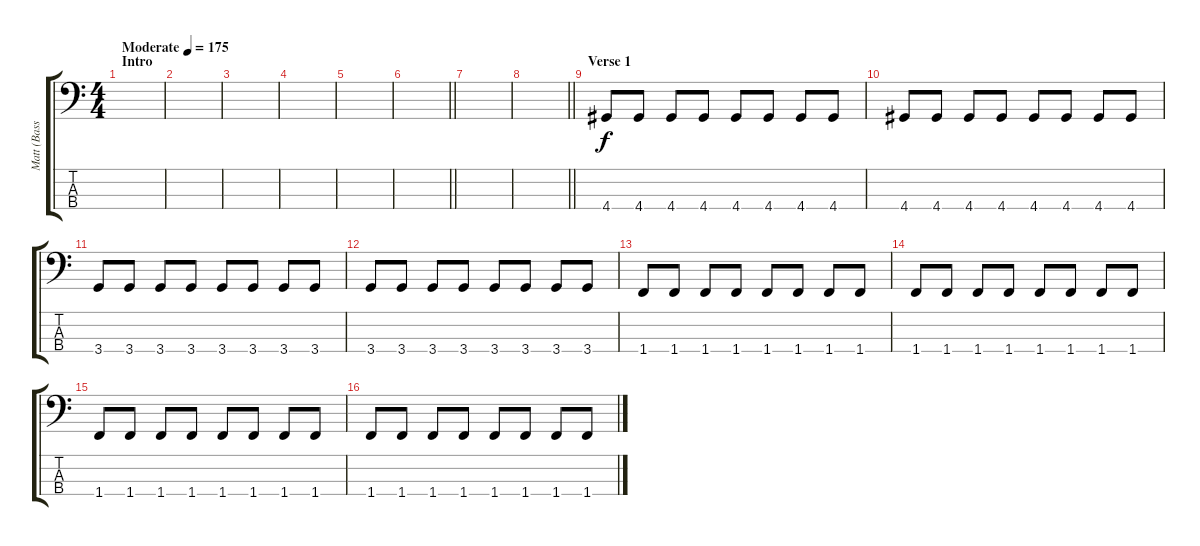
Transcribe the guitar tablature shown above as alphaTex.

\track ("Matt (Bass)" "Matt (Bass") {instrument electricbassfinger}
\staff {score tabs}
\tuning (G2 D2 A1 E1) {hide}
\ts (4 4)
\section ("" "Intro")
\tempo (175 "Moderate")
\clef f4
\ks c
|
|
|
|
|
\barLineRight lightlight
|
|
\barLineRight lightlight
|
\section ("" "Verse 1")
4.4.8 4.4.8 4.4.8 4.4.8 4.4.8 4.4.8 4.4.8 4.4.8 |
4.4.8 4.4.8 4.4.8 4.4.8 4.4.8 4.4.8 4.4.8 4.4.8 |
3.4.8 3.4.8 3.4.8 3.4.8 3.4.8 3.4.8 3.4.8 3.4.8 |
3.4.8 3.4.8 3.4.8 3.4.8 3.4.8 3.4.8 3.4.8 3.4.8 |
1.4.8 1.4.8 1.4.8 1.4.8 1.4.8 1.4.8 1.4.8 1.4.8 |
1.4.8 1.4.8 1.4.8 1.4.8 1.4.8 1.4.8 1.4.8 1.4.8 |
1.4.8 1.4.8 1.4.8 1.4.8 1.4.8 1.4.8 1.4.8 1.4.8 |
1.4.8 1.4.8 1.4.8 1.4.8 1.4.8 1.4.8 1.4.8 1.4.8
